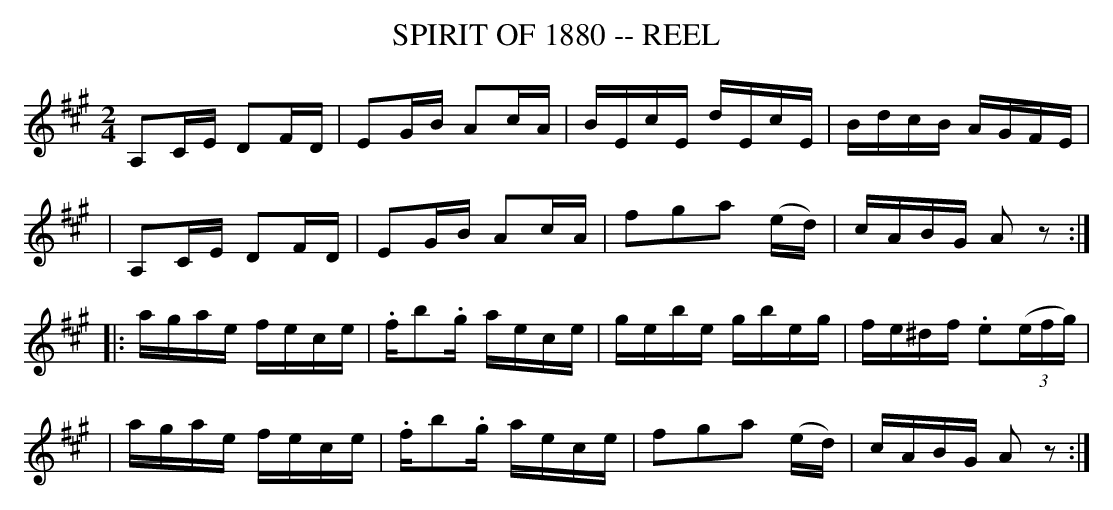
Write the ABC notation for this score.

X:1
T: SPIRIT OF 1880 -- REEL
M: 2/4
L: 1/16
K: A
 VA,2CE D2FD | E2GB A2cA | BEcE dEcE | BdcB AGFE |
| A,2CE D2FD | E2GB A2cA |  kf2kg2ka2 (ed) | cABG A2z2 :|
|: agae fece | .fkb2.g aece | gebe gbeg | fe^df .e2((3efg) |
|  agae fece | .fkb2.g aece | kf2kg2ka2 (ed) | cABG A2z2 :|
